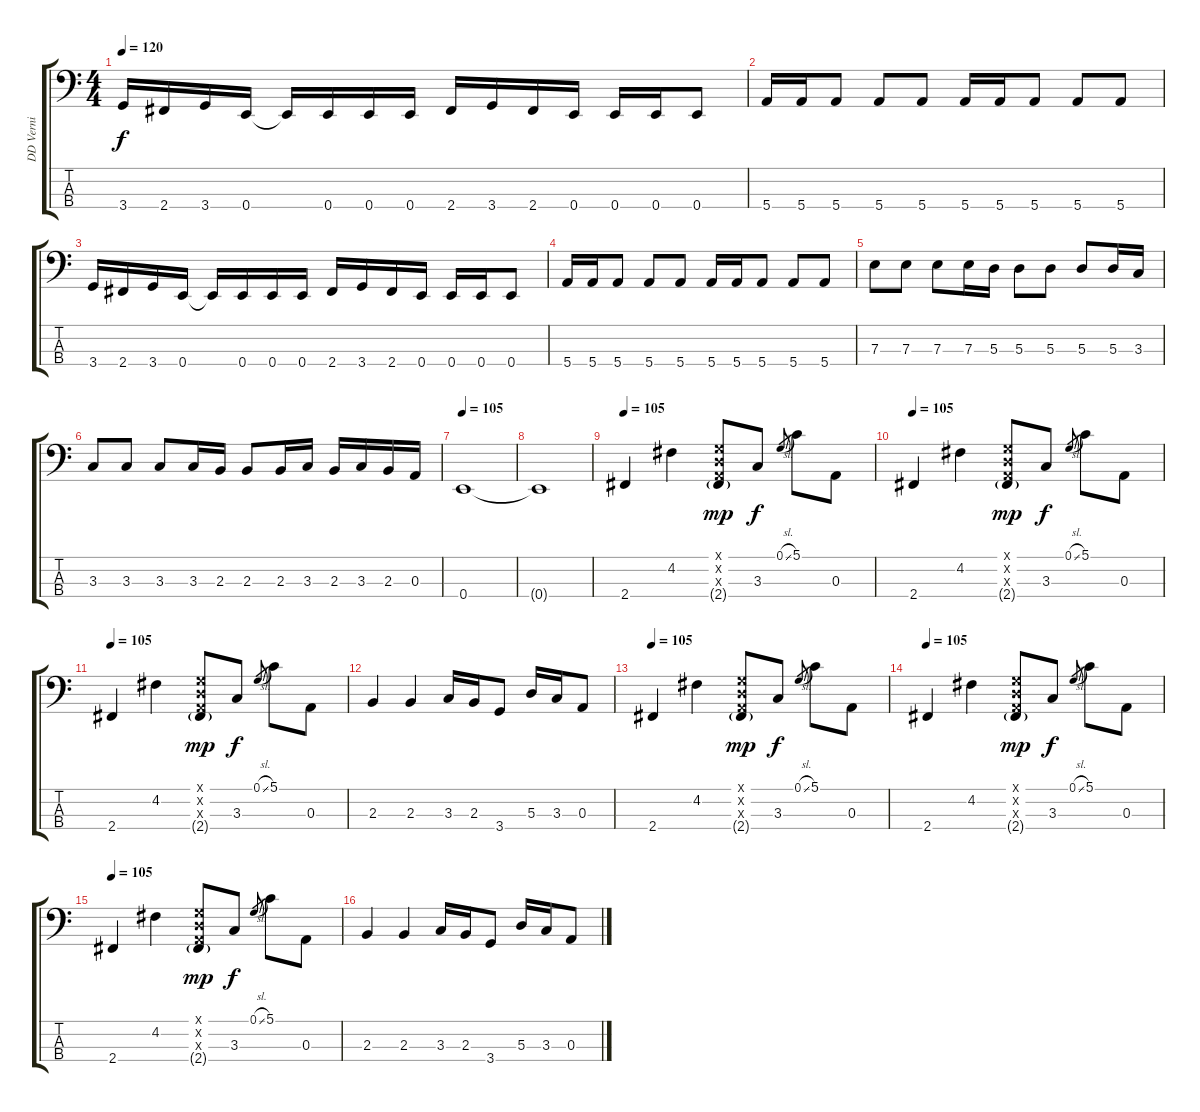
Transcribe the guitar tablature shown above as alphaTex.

\track ("DD Verni" "DD Verni") {instrument electricbasspick}
\staff {score tabs}
\tuning (G2 D2 A1 E1) {hide}
\ts (4 4)
\tempo 120
\clef f4
\ks c
3.4.16{dy f} 2.4.16 3.4.16 0.4.16 0.4{t}.16 0.4.16 0.4.16 0.4.16 2.4.16 3.4.16 2.4.16 0.4.16 0.4.16 0.4.16 0.4.8 |
5.4.16 5.4.16 5.4.8 5.4.8 5.4.8 5.4.16 5.4.16 5.4.8 5.4.8 5.4.8 |
3.4.16 2.4.16 3.4.16 0.4.16 0.4{t}.16 0.4.16 0.4.16 0.4.16 2.4.16 3.4.16 2.4.16 0.4.16 0.4.16 0.4.16 0.4.8 |
5.4.16 5.4.16 5.4.8 5.4.8 5.4.8 5.4.16 5.4.16 5.4.8 5.4.8 5.4.8 |
7.3.8 7.3.8 7.3.8 7.3.16 5.3.16 5.3.8 5.3.8 5.3.8 5.3.16 3.3.16 |
3.3.8 3.3.8 3.3.8 3.3.16 2.3.16 2.3.8 2.3.16 3.3.16 2.3.16 3.3.16 2.3.16 0.3.16 |
\tempo 105
0.4.1{instrument slapbass1} |
0.4{t}.1 |
\tempo 105
2.4.4{instrument slapbass1} 4.2.4 (0.1{x} 0.2{x} 0.3{x} 2.4{g}).8{dy mp} 3.3.8{dy f} 0.1{sl}.8{gr} 5.1.8 0.3.8 |
\tempo 105
2.4.4{instrument slapbass1} 4.2.4 (0.1{x} 0.2{x} 0.3{x} 2.4{g}).8{dy mp} 3.3.8{dy f} 0.1{sl}.8{gr} 5.1.8 0.3.8 |
\tempo 105
2.4.4{instrument slapbass1} 4.2.4 (0.1{x} 0.2{x} 0.3{x} 2.4{g}).8{dy mp} 3.3.8{dy f} 0.1{sl}.8{gr} 5.1.8 0.3.8 |
2.3.4 2.3.4 3.3.16 2.3.16 3.4.8 5.3.16 3.3.16 0.3.8 |
\tempo 105
2.4.4{instrument slapbass1} 4.2.4 (0.1{x} 0.2{x} 0.3{x} 2.4{g}).8{dy mp} 3.3.8{dy f} 0.1{sl}.8{gr} 5.1.8 0.3.8 |
\tempo 105
2.4.4{instrument slapbass1} 4.2.4 (0.1{x} 0.2{x} 0.3{x} 2.4{g}).8{dy mp} 3.3.8{dy f} 0.1{sl}.8{gr} 5.1.8 0.3.8 |
\tempo 105
2.4.4{instrument slapbass1} 4.2.4 (0.1{x} 0.2{x} 0.3{x} 2.4{g}).8{dy mp} 3.3.8{dy f} 0.1{sl}.8{gr} 5.1.8 0.3.8 |
2.3.4 2.3.4 3.3.16 2.3.16 3.4.8 5.3.16 3.3.16 0.3.8
